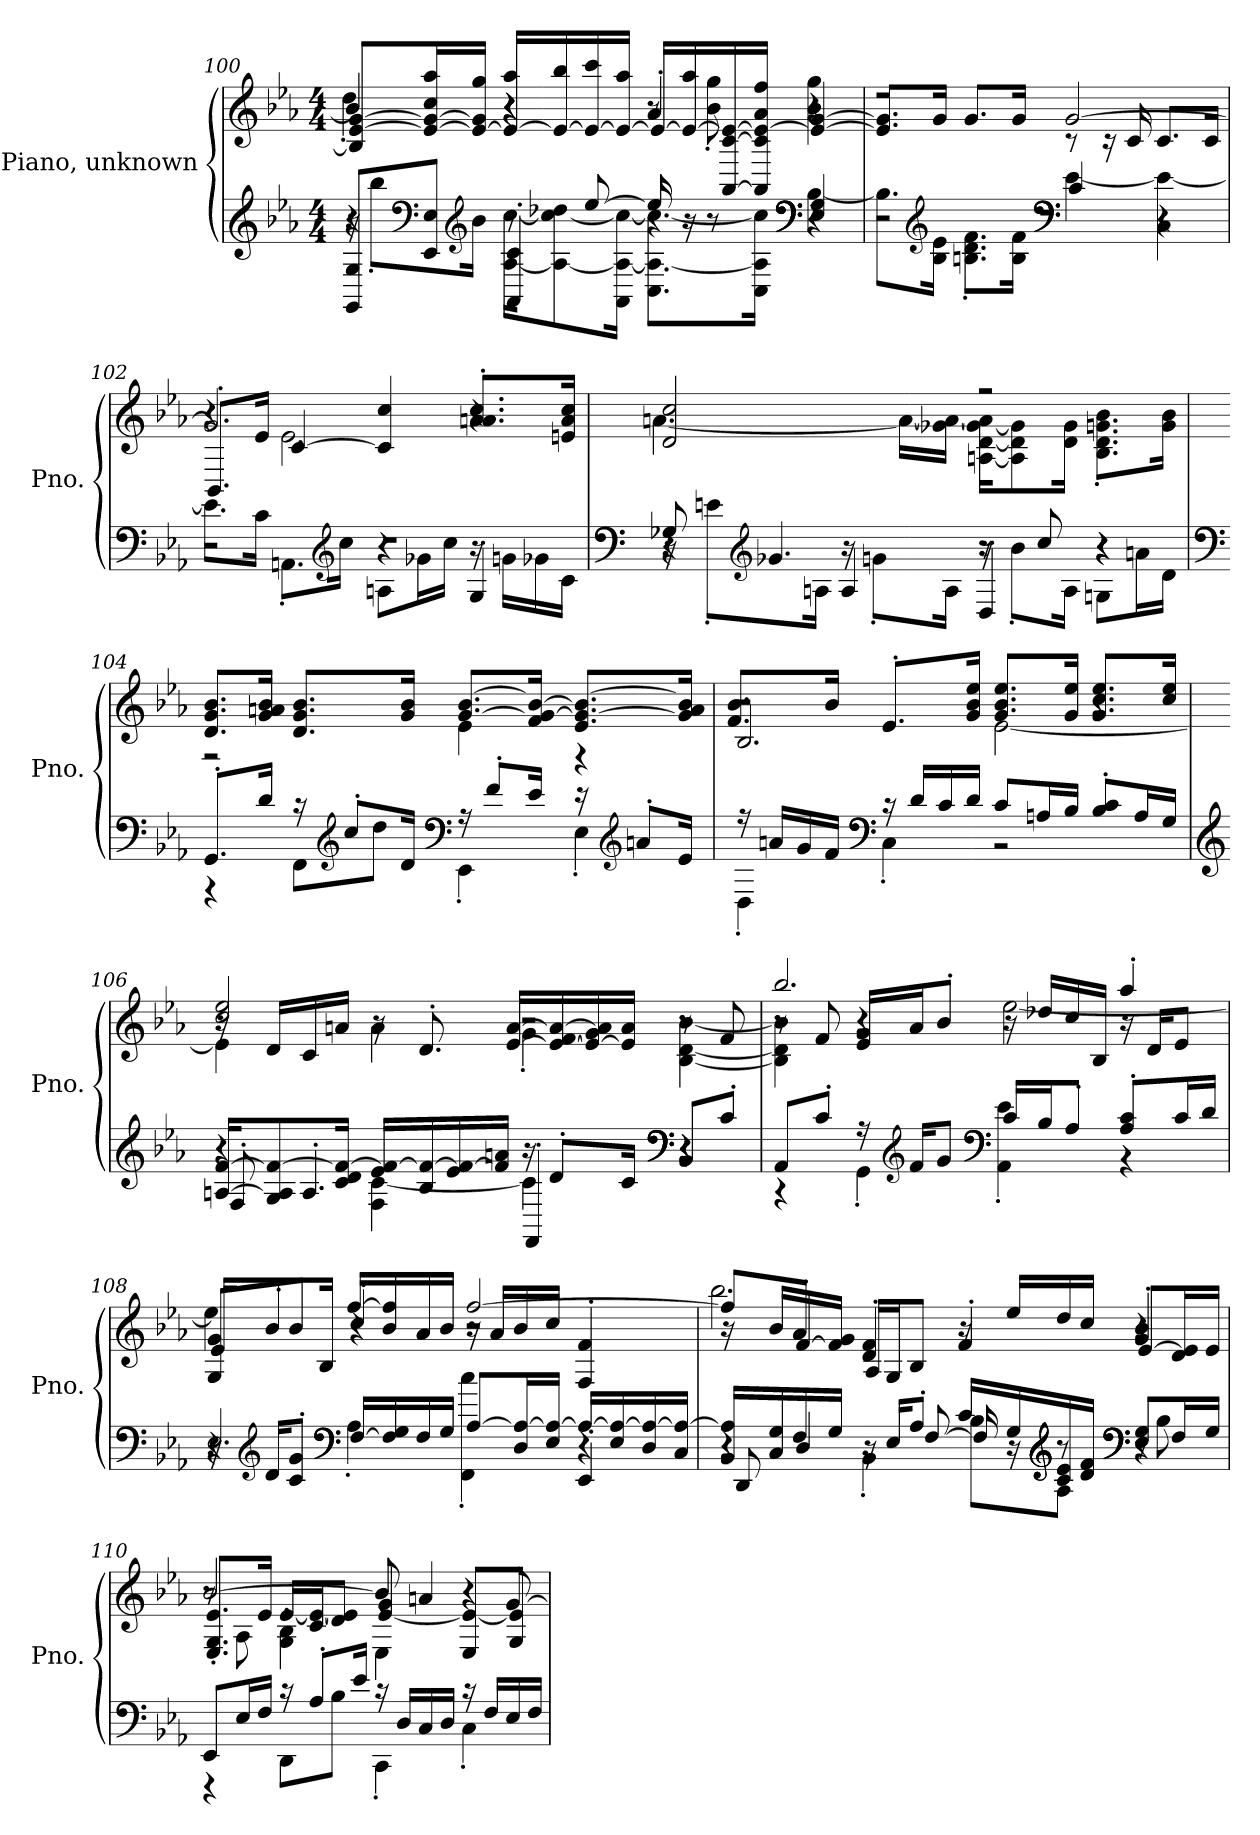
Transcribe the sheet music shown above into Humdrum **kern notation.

**kern	**kern
*part1	*part1
*staff2	*staff1
*I"Piano, unknown	*
*I'Pno.	*
!!LO:LB:g=z
*clefG2	*clefG2
*k[b-e-a-]	*k[b-e-a-]
*M4/4	*M4/4
=100	=100
*^	*^
*	*^	*	*^
4r	16r	8GG/ 8G/L	4b-/]	4dd'\	8B-/] [8e-/ [8g/L
.	8bb-'\L	.	.	.	.
*clefF4	*	*	*	*	*
.	.	8EE-/ 8E-/J	.	.	16e-/_ 16g/_ 16cc/ 16aa-/L
*clefG2	*	*	*	*	*
.	16b-\Jk	.	.	.	16e-/_ 16g/] 16gg/JJ
8r	[16A-\ [16cc\KL	4AA-/' 4c/'	4r	4r	16e-/_ 16aa-/LL
.	8A-\_ 8cc\_ 8dd-X\	.	.	.	16e-/_ 16bb-/
[8ee-/	.	.	.	.	16e-/_ 16ccc/
.	16AA-\ 16A-\_ 16cc\_Jk	.	.	.	16e-/_ 16aa-/JJ
16ee-/]	8.C\ 8.A-\_ 8.cc\_L	4r	4a-'/	8r	16e-/LL_
16r	.	.	.	.	16e-/_ 16aa-/
8r	.	.	.	8b-\' 8gg\'	[16AA-/ [16c/ 16e-/_
.	16C\ 16A-\] 16cc\]Jk	.	.	.	16AA-/] 16c/] 16e-/_ 16a-/ 16ff/JJ
*clefF4	*	*	*	*	*
4r	[4B-\	4E-/ 4G/	4r	4b-\ 4gg\	4e-/_ [4g/
*	*	*	*	*v	*v
=101	=101	=101	=101	=101
1r	8.B-\L]	2r	2r	8.e-/] 8.g/]L
*clefG2	*	*	*	*
.	16B-\ 16e-\Jk	.	.	16g/Jk
.	8.Bn\' 8.d\' 8.f\'L	.	.	8.g/L
.	16B\ 16f\Jk	.	.	16g/Jk
*clefF4	*	*	*	*
.	[4e-\	4c/	[2g/	8r
.	.	.	.	16r
.	.	.	.	16c/
.	4C\ 4e-\_	4r	.	8.c/L
.	.	.	.	16c/Jk
!!LO:LB:g=z
=102	=102	=102	=102	=102
*	*	*	*	*^
1r	8.e-\L]	2r	2.g/]	4r	8.BB-'/L
.	16c\Jk	.	.	.	16e-/Jk
.	8.AAn'\L	.	.	2.e-\	[4c/
*clefG2	*	*	*	*	*
.	16cc\Jk	.	.	.	.
.	8An\L	4r	.	.	4c/] 4cc/
.	16g-X\L	.	.	.	.
.	16cc\JJ	.	.	.	.
.	16r	4G'/	4r	.	8.a-/' 8.an/' 8.cc/'L
.	16gn\LL	.	.	.	.
.	16g-X\	.	.	.	.
.	16c\JJ	.	.	.	16en/ 16a/ 16cc/Jk
*	*	*	*v	*v	*v
!!LO:LB:g=z
=103	=103	=103	=103
*clefF4	*	*	*
*	*	*	*^
8G-X/	16r	4r	2d/ 2cc/	[4.an\
.	8en'\L	.	.	.
*clefG2	*	*	*	*
4.g-X/	.	.	.	.
.	16An\Jk	.	.	.
.	16r	4A/	.	.
.	8gn'\L	.	.	.
.	.	.	.	16a\LL_
.	16A\Jk	.	.	16g-X\ 16a\_JJ
8r	16r	4D'/	2r	[16An\ [16d\ [16g-\ 16a\]KL
.	8b-'\L	.	.	8A\] 8d\] 8g-\]
8cc/	.	.	.	.
.	16A\Jk	.	.	16d\ 16g-\Jk
4r	8Gn\L	4r	.	8.B-\' 8.d\' 8.gn\' 8.b-\'L
.	16an\L	.	.	.
.	16d\JJ	.	.	16g\ 16b-\Jk
*v	*v	*v	*	*
!!LO:LB:g=z	!!
=104	=104	=104
*clefF4	*	*
*^	*	*
8.GG'/L	4r	8.d/ 8.g/ 8.b-/L	2r
16d/Jk	.	16g/ 16an/ 16b-/Jk	.
16r	8FF\L	8.d/ 8.g/ 8.b-/L	.
*clefG2	*	*	*
8cc'/L	.	.	.
.	8dd\J	.	.
16d/Jk	.	16g/ 16b-/Jk	.
*clefF4	*	*	*
16r	4EE-'\	[8.g/ [8.b-/L	4e-\
8f'/L	.	.	.
16e-/Jk	.	16f/ 16g/_ 16b-/_Jk	.
16r	4E-'\	8.e-/ 8.g/_ 8.b-/_L	4r
*clefG2	*	*	*
8an'/L	.	.	.
16e-/Jk	.	16g/] 16a/ 16b-/]Jk	.
=105	=105	=105	=105
*	*	*	*^
16r	4D'\	2.B-/	2r	8.f/ 8.b-/L
16an/LL	.	.	.	.
16g/	.	.	.	.
16f/JJ	.	.	.	16b-/Jk
*clefF4	*	*	*	*
16r	4C'\	.	.	8.e-'/L
16d/LL	.	.	.	.
16c/	.	.	.	.
16d/JJ	.	.	.	16g/ 16b-/ 16ee-/Jk
8c/L	2r	.	[2e-\	8.g/ 8.b-/ 8.ee-/L
16An/L	.	.	.	.
16B-/JJ	.	.	.	16g/ 16ee-/Jk
8B-/' 8c/'L	.	4r	.	8.g/ 8.cc/ 8.ee-/L
16A/L	.	.	.	.
16G/JJ	.	.	.	16cc/ 16ee-/Jk
*v	*v	*	*	*
!!LO:LB:g=z	!!	!!
=106	=106	=106	=106
*clefG2	*	*	*
*^	*	*	*
*	*^	*	*	*
[16An/ [16f/KL	4r	8F'/	2cc/ 2ee-/	4e-\]	16r
8G/ 8A/] 8f/_	.	.	.	.	16d/LL
.	.	4.A'/	.	.	16c/
16c/ 16d/ 16f/_Jk	.	.	.	.	16an/JJ
16e-/ 16f/_LL	4F\ [4c\	.	.	4a\	16r
16B-/ 16f/_	.	.	.	.	8.d'/
16e-/ 16f/_	.	.	.	.	.
16f/] 16an/JJ	.	.	.	.	.
16r	4c\]	4FF'/	2r	4g'\	[16e-/ [16a/LL
8d'/L	.	.	.	.	16e-/_ 16f/ 16a/_
.	.	.	.	.	16e-/_ 16g/ 16a/]
16c/Jk	.	.	.	.	16e-/] 16a/JJ
*clefF4	*	*	*	*	*
8BB-/L	4r	4r	.	[4B-\ [4d\ [4b-\	8r
8c'/J	.	.	.	.	8f/
*	*v	*v	*	*	*
!!LO:PB:g=z	!!	!!
=107	=107	=107	=107	=107
8AA-/L	4r	2.bb-/	4B-\] 4d\] 4b-\]	8r
8c'/J	.	.	.	8f/
16r	4GG'\	.	4r	16e-/ 16g/LL
*clefG2	*	*	*	*
16f/KL	.	.	.	16a-/J
8g/J	.	.	.	8b-'/J
*clefF4	*	*	*	*
16c/LL	4AA-\' 4e-\'	.	[2ee-\	16r
16B-/J	.	.	.	16dd-X/LL
8A-'/J	.	.	.	16cc/
.	.	.	.	16B-/JJ
8A-/' 8c/'L	4r	4aa-'/	.	16r
.	.	.	.	16d/KL
16c/L	.	.	.	8e-/J
16d/JJ	.	.	.	.
=108	=108	=108	=108	=108
*	*^	*	*	*
16r	4r	2.E-/	8G/ 8g/L	4ee-\]	16e-/KL
*clefG2	*	*	*	*	*
16d/KL	.	.	.	.	8b-'/
8c/' 8g/'J	.	.	8b-/J	.	.
.	.	.	.	.	16B-/Jk
*clefF4	*	*	*	*	*
[16F/LL	4A-'\	.	4cc'/	4r	[16ff/LL
16F/] 16G/	.	.	.	.	16b-/ 16ff/]
16F/	.	.	.	.	16a-/
16G/JJ	.	.	.	.	16b-/JJ
[8A-/L	4FF\' 4cc\'	.	[2ff/	2r	16r
.	.	.	.	.	16a-/LL
16D/ 16A-/_L	.	.	.	.	16b-/
16E-/ 16A-/_JJ	.	.	.	.	16cc/JJ
16A-/LL_	4r	4EE-'/	.	.	4F/' 4f/'
16E-/ 16A-/_	.	.	.	.	.
16D/ 16A-/_	.	.	.	.	.
16C/ 16A-/_JJ	.	.	.	.	.
!!LO:LB:g=z	!!	!!
=109	=109	=109	=109	=109	=109
16BB-/ 16A-/]LL	4r	8DD/	8ff/L]	2.bb-\	16r
16C/ 16G/	.	.	.	.	16b-/LL
16F/	.	4D/	8a-'/J	.	[16f/
16G/JJ	.	.	.	.	16f/] 16g/JJ
16r	4BB-'\	.	4d/' 4f/'	.	16A-/LL
16E-/KL	.	.	.	.	16G/J
8A-'/J	.	[8F/	.	.	8B-/J
16c/LL	8B-\L	16F/]	4f'/	.	16r
16G/	.	16r	.	.	16ee-/LL
*clefG2	*	*	*	*	*
16c/ 16e-/	8A-\J	8r	.	.	16dd/
16d/ 16f/JJ	.	.	.	.	16cc/JJ
*clefF4	*	*	*	*	*
8E-/ 8G/L	8r	4r	4g/' 4b-/'	4r	[8e-/L
16F/L	8B-\	.	.	.	16d/ 16e-/]L
16G/JJ	.	.	.	.	16e-/JJ
*	*v	*v	*	*	*
=110	=110	=110	=110	=110
8EE-/L	4r	[2b-/	8.E-/' 8.G/' 8.e-/'L	8r
16E-/L	.	.	.	8A-\
16F/JJ	.	.	16e-/Jk	.
16r	8DD\L	.	[16e-/LL	4G\' 4B-\'
8A-'/L	.	.	16c/ 16e-/_J	.
.	8B-\J	.	8d/ 8e-/]J	.
16e-/Jk	.	.	.	.
16r	4CC'\	8b-/]	[4e-/ 4g/	4E-'\
16D/LL	.	.	.	.
16C/	.	4an/	.	.
16D/JJ	.	.	.	.
16r	4C'\	.	8E-/ 8e-/_L	4r
16F/LL	.	.	.	.
16E-/	.	[8g/	8G/ 8e-/]J	.
16F/JJ	.	.	.	.
*v	*v	*	*	*
*	*v	*v	*v
=	=
*-	*-
